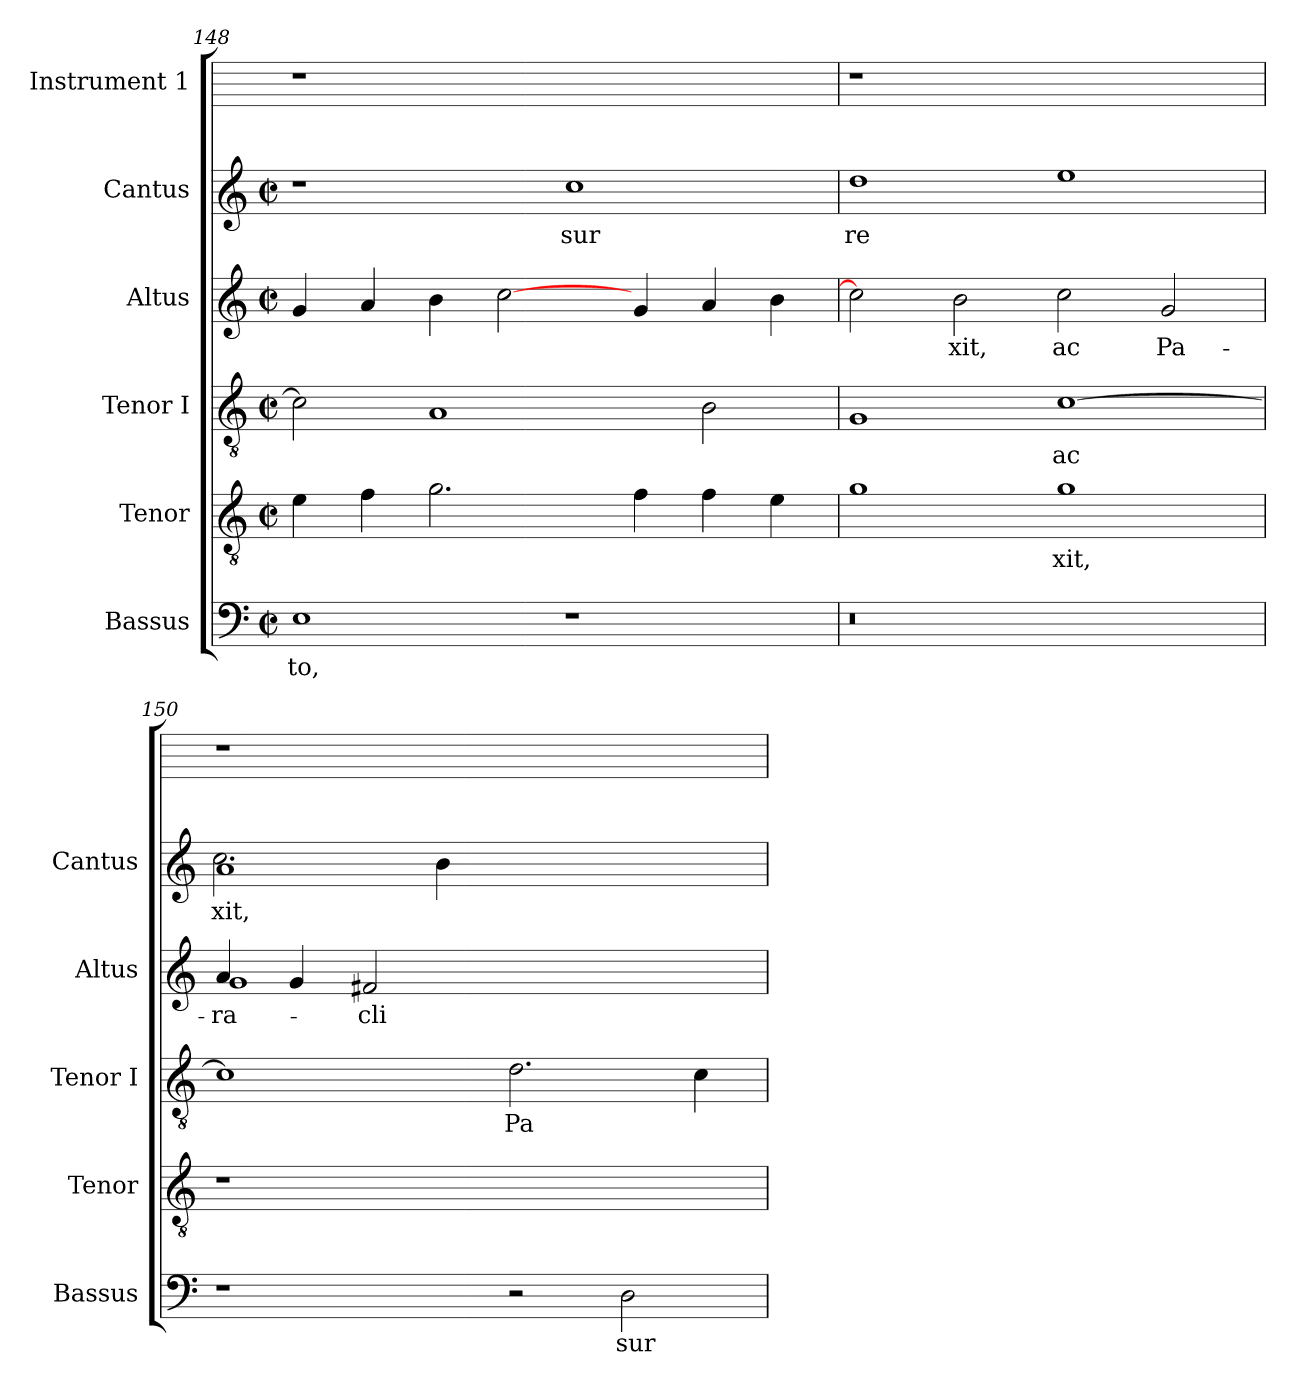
**kern	**text	**kern	**text	**kern	**text	**kern	**text	**kern	**text	**kern
*part6	*part6	*part5	*part5	*part4	*part4	*part3	*part3	*part2	*part2	*part1
*staff6	*staff6	*staff5	*staff5	*staff4	*staff4	*staff3	*staff3	*staff2	*staff2	*staff1
*I"Bassus	*	*I"Tenor	*	*I"Tenor I	*	*I"Altus	*	*I"Cantus	*	*I"Instrument 1
*I'Bassus	*	*I'Tenor	*	*I'Tenor I	*	*I'Altus	*	*I'Cantus	*	*
*clefF4	*	*clefGv2	*	*clefGv2	*	*clefG2	*	*clefG2	*	*
*M2/2	*	*M2/2	*	*M2/2	*	*M2/2	*	*M2/2	*	*
*met(c|)	*	*met(c|)	*	*met(c|)	*	*met(c|)	*	*met(c|)	*	*
=148	=148	=148	=148	=148	=148	=148	=148	=148	=148	=148
!	!LO:LY:b:cj	!	!	!	!	!	!	!	!	!
1E	-to,	4e\	.	2c\]	.	4g/	.	1r	.	1r
.	.	4f\	.	.	.	4a/	.	.	.	.
.	.	2.g\	.	1A	.	4b\	.	.	.	.
.	.	.	.	.	.	[>2cc\	.	.	.	.
!	!	!	!	!	!	!	!	!	!LO:LY:b:cj	!
1r	.	.	.	.	.	.	.	1cc	sur	1ryy
.	.	4f\	.	.	.	4g/	.	.	.	.
.	.	4f\	.	2B\	.	4a/	.	.	.	.
.	.	4e\	.	.	.	4b\	.	.	.	.
=149	=149	=149	=149	=149	=149	=149	=149	=149	=149	=149
!	!	!	!	!	!	!	!	!	!LO:LY:b:cj	!
0r	.	1g	.	1G	.	2cc\]	.	1dd	re	1r
!	!	!	!	!	!	!	!LO:LY:b:cj	!	!	!
.	.	.	.	.	.	2b\	-xit,	.	.	.
!	!	!	!LO:LY:b:cj	!	!LO:LY:b:cj	!	!LO:LY:b:cj	!	!	!
.	.	1g	xit,	[>1c	ac	2cc\	ac	1ee	.	1ryy
!	!	!	!	!	!	!	!LO:LY:b:cj	!	!	!
.	.	.	.	.	.	2g/	Pa-	.	.	.
=150	=150	=150	=150	=150	=150	=150	=150	=150	=150	=150
!	!	!	!	!	!	!	!LO:LY:b:cj	!	!LO:LY:b	!
*	*	*	*	*	*	*^	*	*^	*	*
1r	.	1r	.	1c]	.	4a/	1g	-ra-	1a	2.cc\	xit,	1r
.	.	.	.	.	.	4g/	.	.	.	.	.	.
!	!	!	!	!	!	!	!	!LO:LY:b:cj	!	!	!	!
.	.	.	.	.	.	2f#/	.	-cli-	.	.	.	.
.	.	.	.	.	.	.	.	.	.	4b\	.	.
!	!	!	!	!	!LO:LY:b	!	!	!	!	!	!	!
2r	.	1ryy	.	2.d\	Pa	1ryy	1ryy	.	1ryy	1ryy	.	1ryy
!	!LO:LY:b:cj	!	!	!	!	!	!	!	!	!	!	!
2D\	sur-	.	.	.	.	.	.	.	.	.	.	.
.	.	.	.	4c\	.	.	.	.	.	.	.	.
*	*	*	*	*	*	*v	*v	*	*	*	*	*
*	*	*	*	*	*	*	*	*v	*v	*	*
=	=	=	=	=	=	=	=	=	=	=
*-	*-	*-	*-	*-	*-	*-	*-	*-	*-	*-
